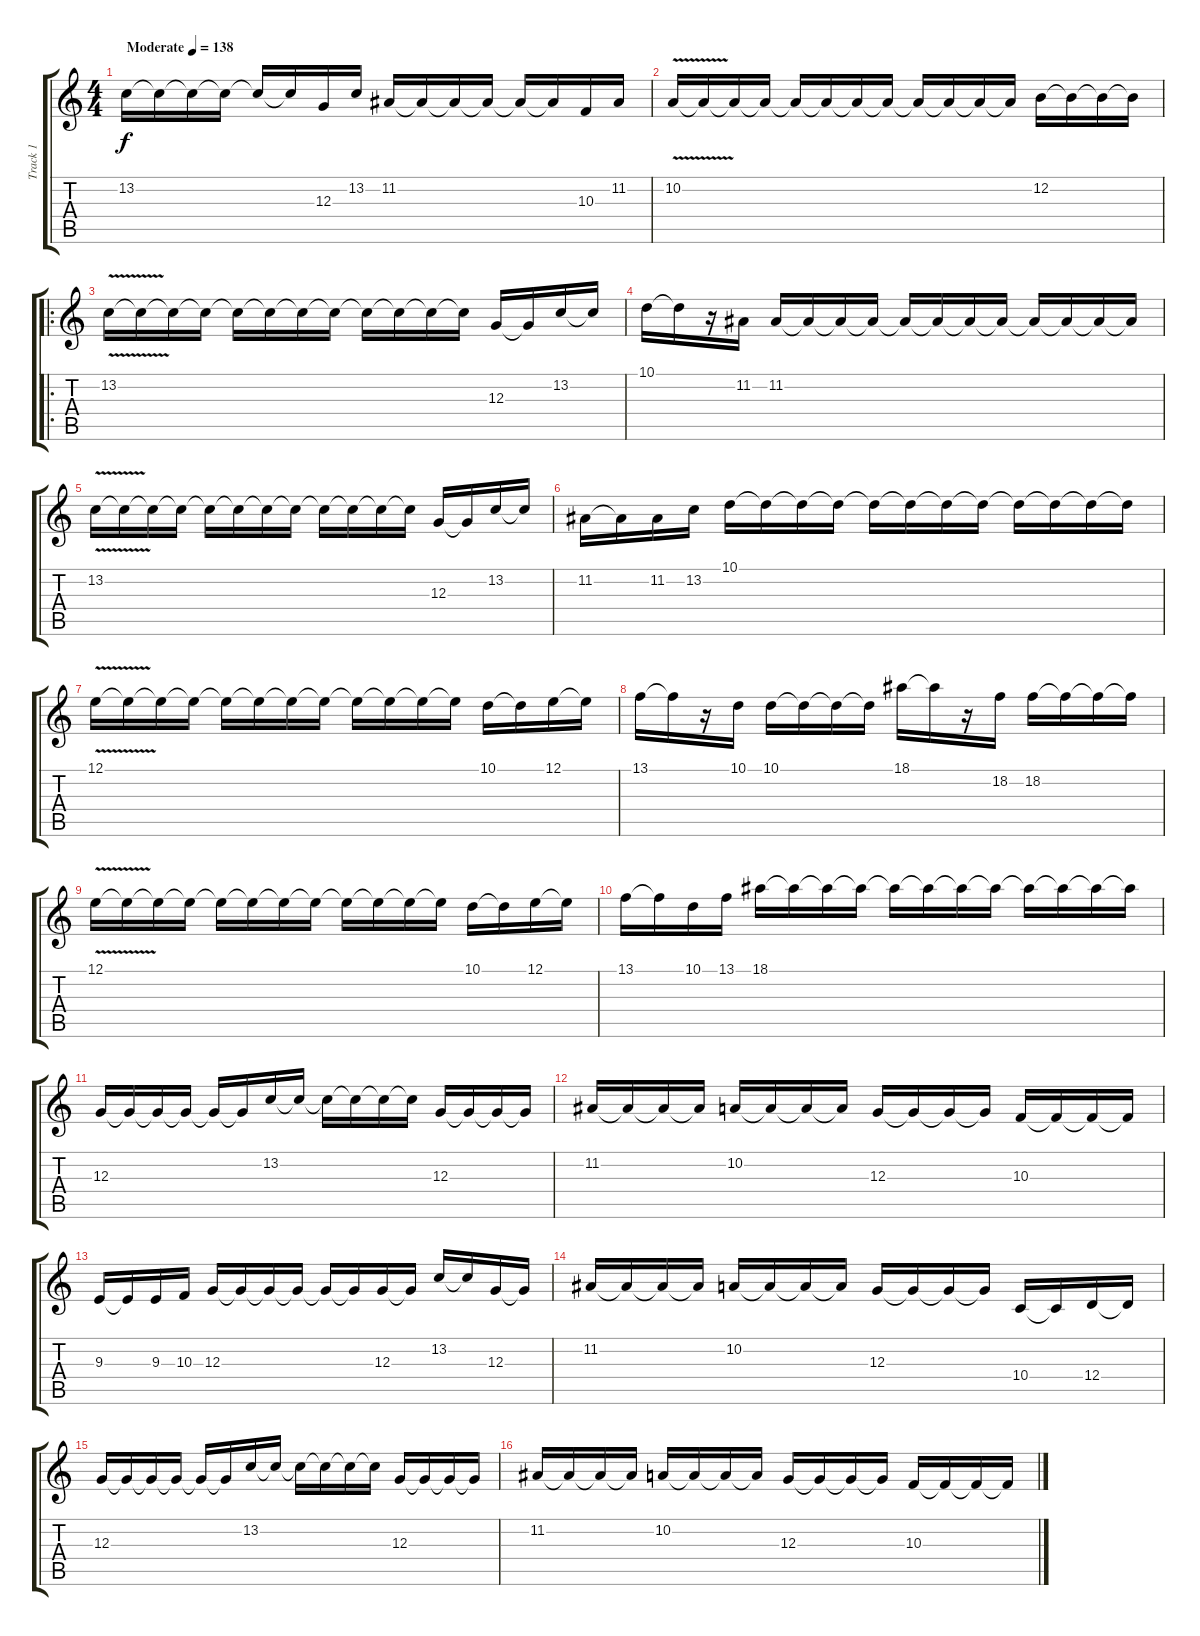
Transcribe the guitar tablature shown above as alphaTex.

\track ("Track 1" "Track 1") {instrument lead5charang}
\staff {score tabs}
\tuning (E4 B3 G3 D3 A2 E2) {hide}
\ts (4 4)
\tempo (138 "Moderate")
\clef g2
\ks c
13.2.16{dy f instrument lead5charang} 13.2{t}.16 13.2{t}.16 13.2{t}.16 13.2{t}.16 13.2{t}.16 12.3.16 13.2.16 11.2.16 11.2{t}.16 11.2{t}.16 11.2{t}.16 11.2{t}.16 11.2{t}.16 10.3.16 11.2.16 |
10.2{v}.16 10.2{t}.16 10.2{t}.16 10.2{t}.16 10.2{t}.16 10.2{t}.16 10.2{t}.16 10.2{t}.16 10.2{t}.16 10.2{t}.16 10.2{t}.16 10.2{t}.16 12.2.16 12.2{t}.16 12.2{t}.16 12.2{t}.16 |
\ro
13.2{v}.16 13.2{t}.16 13.2{t}.16 13.2{t}.16 13.2{t}.16 13.2{t}.16 13.2{t}.16 13.2{t}.16 13.2{t}.16 13.2{t}.16 13.2{t}.16 13.2{t}.16 12.3.16 12.3{t}.16 13.2.16 13.2{t}.16 |
10.1.16 10.1{t}.16 r.16 11.2.16 11.2.16 11.2{t}.16 11.2{t}.16 11.2{t}.16 11.2{t}.16 11.2{t}.16 11.2{t}.16 11.2{t}.16 11.2{t}.16 11.2{t}.16 11.2{t}.16 11.2{t}.16 |
13.2{v}.16 13.2{t}.16 13.2{t}.16 13.2{t}.16 13.2{t}.16 13.2{t}.16 13.2{t}.16 13.2{t}.16 13.2{t}.16 13.2{t}.16 13.2{t}.16 13.2{t}.16 12.3.16 12.3{t}.16 13.2.16 13.2{t}.16 |
11.2.16 11.2{t}.16 11.2.16 13.2.16 10.1.16 10.1{t}.16 10.1{t}.16 10.1{t}.16 10.1{t}.16 10.1{t}.16 10.1{t}.16 10.1{t}.16 10.1{t}.16 10.1{t}.16 10.1{t}.16 10.1{t}.16 |
12.1{v}.16 12.1{t}.16 12.1{t}.16 12.1{t}.16 12.1{t}.16 12.1{t}.16 12.1{t}.16 12.1{t}.16 12.1{t}.16 12.1{t}.16 12.1{t}.16 12.1{t}.16 10.1.16 10.1{t}.16 12.1.16 12.1{t}.16 |
13.1.16 13.1{t}.16 r.16 10.1.16 10.1.16 10.1{t}.16 10.1{t}.16 10.1{t}.16 18.1.16 18.1{t}.16 r.16 18.2.16 18.2.16 18.2{t}.16 18.2{t}.16 18.2{t}.16 |
12.1{v}.16 12.1{t}.16 12.1{t}.16 12.1{t}.16 12.1{t}.16 12.1{t}.16 12.1{t}.16 12.1{t}.16 12.1{t}.16 12.1{t}.16 12.1{t}.16 12.1{t}.16 10.1.16 10.1{t}.16 12.1.16 12.1{t}.16 |
13.1.16 13.1{t}.16 10.1.16 13.1.16 18.1.16 18.1{t}.16 18.1{t}.16 18.1{t}.16 18.1{t}.16 18.1{t}.16 18.1{t}.16 18.1{t}.16 18.1{t}.16 18.1{t}.16 18.1{t}.16 18.1{t}.16 |
12.3.16 12.3{t}.16 12.3{t}.16 12.3{t}.16 12.3{t}.16 12.3{t}.16 13.2.16 13.2{t}.16 13.2{t}.16 13.2{t}.16 13.2{t}.16 13.2{t}.16 12.3.16 12.3{t}.16 12.3{t}.16 12.3{t}.16 |
11.2.16 11.2{t}.16 11.2{t}.16 11.2{t}.16 10.2.16 10.2{t}.16 10.2{t}.16 10.2{t}.16 12.3.16 12.3{t}.16 12.3{t}.16 12.3{t}.16 10.3.16 10.3{t}.16 10.3{t}.16 10.3{t}.16 |
9.3.16 9.3{t}.16 9.3.16 10.3.16 12.3.16 12.3{t}.16 12.3{t}.16 12.3{t}.16 12.3{t}.16 12.3{t}.16 12.3.16 12.3{t}.16 13.2.16 13.2{t}.16 12.3.16 12.3{t}.16 |
11.2.16 11.2{t}.16 11.2{t}.16 11.2{t}.16 10.2.16 10.2{t}.16 10.2{t}.16 10.2{t}.16 12.3.16 12.3{t}.16 12.3{t}.16 12.3{t}.16 10.4.16 10.4{t}.16 12.4.16 12.4{t}.16 |
12.3.16 12.3{t}.16 12.3{t}.16 12.3{t}.16 12.3{t}.16 12.3{t}.16 13.2.16 13.2{t}.16 13.2{t}.16 13.2{t}.16 13.2{t}.16 13.2{t}.16 12.3.16 12.3{t}.16 12.3{t}.16 12.3{t}.16 |
11.2.16 11.2{t}.16 11.2{t}.16 11.2{t}.16 10.2.16 10.2{t}.16 10.2{t}.16 10.2{t}.16 12.3.16 12.3{t}.16 12.3{t}.16 12.3{t}.16 10.3.16 10.3{t}.16 10.3{t}.16 10.3{t}.16
